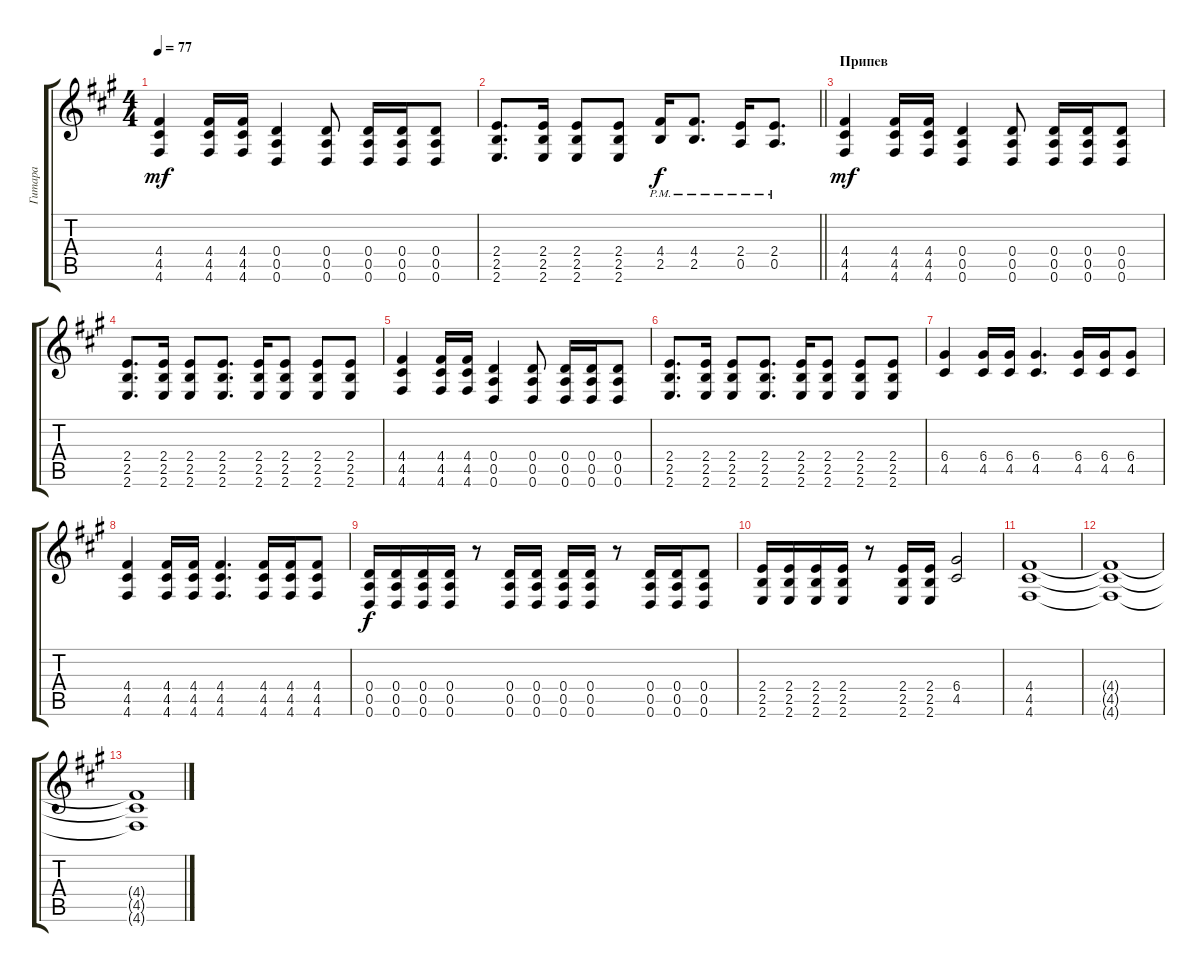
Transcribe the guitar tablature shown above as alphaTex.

\track ("Гитара" "Гитара") {instrument electricguitarjazz}
\staff {score tabs}
\tuning (E4 B3 G3 D3 A2 D2) {hide}
\ts (4 4)
\tempo 77
\clef g2
\ks f#minor
(4.4 4.5 4.6).4{dy mf} (4.4 4.5 4.6).16 (4.4 4.5 4.6).16 (0.4 0.5 0.6).4 (0.4 0.5 0.6).8 (0.4 0.5 0.6).16 (0.4 0.5 0.6).16 (0.4 0.5 0.6).8 |
\barLineRight lightlight
(2.4 2.5 2.6).8{d} (2.4 2.5 2.6).16 (2.4 2.5 2.6).8 (2.4 2.5 2.6).8 (4.4{pm} 2.5{pm}).16{dy f} (4.4{pm} 2.5{pm}).8{d} (2.4{pm} 0.5{pm}).16 (2.4{pm} 0.5{pm}).8{d} |
\section ("" "Припев")
(4.4 4.5 4.6).4{dy mf instrument distortionguitar} (4.4 4.5 4.6).16 (4.4 4.5 4.6).16 (0.4 0.5 0.6).4 (0.4 0.5 0.6).8 (0.4 0.5 0.6).16 (0.4 0.5 0.6).16 (0.4 0.5 0.6).8 |
(2.4 2.5 2.6).8{d} (2.4 2.5 2.6).16 (2.4 2.5 2.6).8 (2.4 2.5 2.6).8{d} (2.4 2.5 2.6).16 (2.4 2.5 2.6).8 (2.4 2.5 2.6).8 (2.4 2.5 2.6).8 |
(4.4 4.5 4.6).4 (4.4 4.5 4.6).16 (4.4 4.5 4.6).16 (0.4 0.5 0.6).4 (0.4 0.5 0.6).8 (0.4 0.5 0.6).16 (0.4 0.5 0.6).16 (0.4 0.5 0.6).8 |
(2.4 2.5 2.6).8{d} (2.4 2.5 2.6).16 (2.4 2.5 2.6).8 (2.4 2.5 2.6).8{d} (2.4 2.5 2.6).16 (2.4 2.5 2.6).8 (2.4 2.5 2.6).8 (2.4 2.5 2.6).8 |
(6.4 4.5).4 (6.4 4.5).16 (6.4 4.5).16 (6.4 4.5).4{d} (6.4 4.5).16 (6.4 4.5).16 (6.4 4.5).8 |
(4.4 4.5 4.6).4 (4.4 4.5 4.6).16 (4.4 4.5 4.6).16 (4.4 4.5 4.6).4{d} (4.4 4.5 4.6).16 (4.4 4.5 4.6).16 (4.4 4.5 4.6).8 |
(0.4 0.5 0.6).16{dy f} (0.4 0.5 0.6).16 (0.4 0.5 0.6).16 (0.4 0.5 0.6).16 r.8 (0.4 0.5 0.6).16 (0.4 0.5 0.6).16 (0.4 0.5 0.6).16 (0.4 0.5 0.6).16 r.8 (0.4 0.5 0.6).16 (0.4 0.5 0.6).16 (0.4 0.5 0.6).8 |
(2.4 2.5 2.6).16 (2.4 2.5 2.6).16 (2.4 2.5 2.6).16 (2.4 2.5 2.6).16 r.8 (2.4 2.5 2.6).16 (2.4 2.5 2.6).16 (6.4 4.5).2 |
(4.4 4.5 4.6).1{volume 0} |
(4.4{t} 4.5{t} 4.6{t}).1 |
(4.4{t} 4.5{t} 4.6{t}).1
